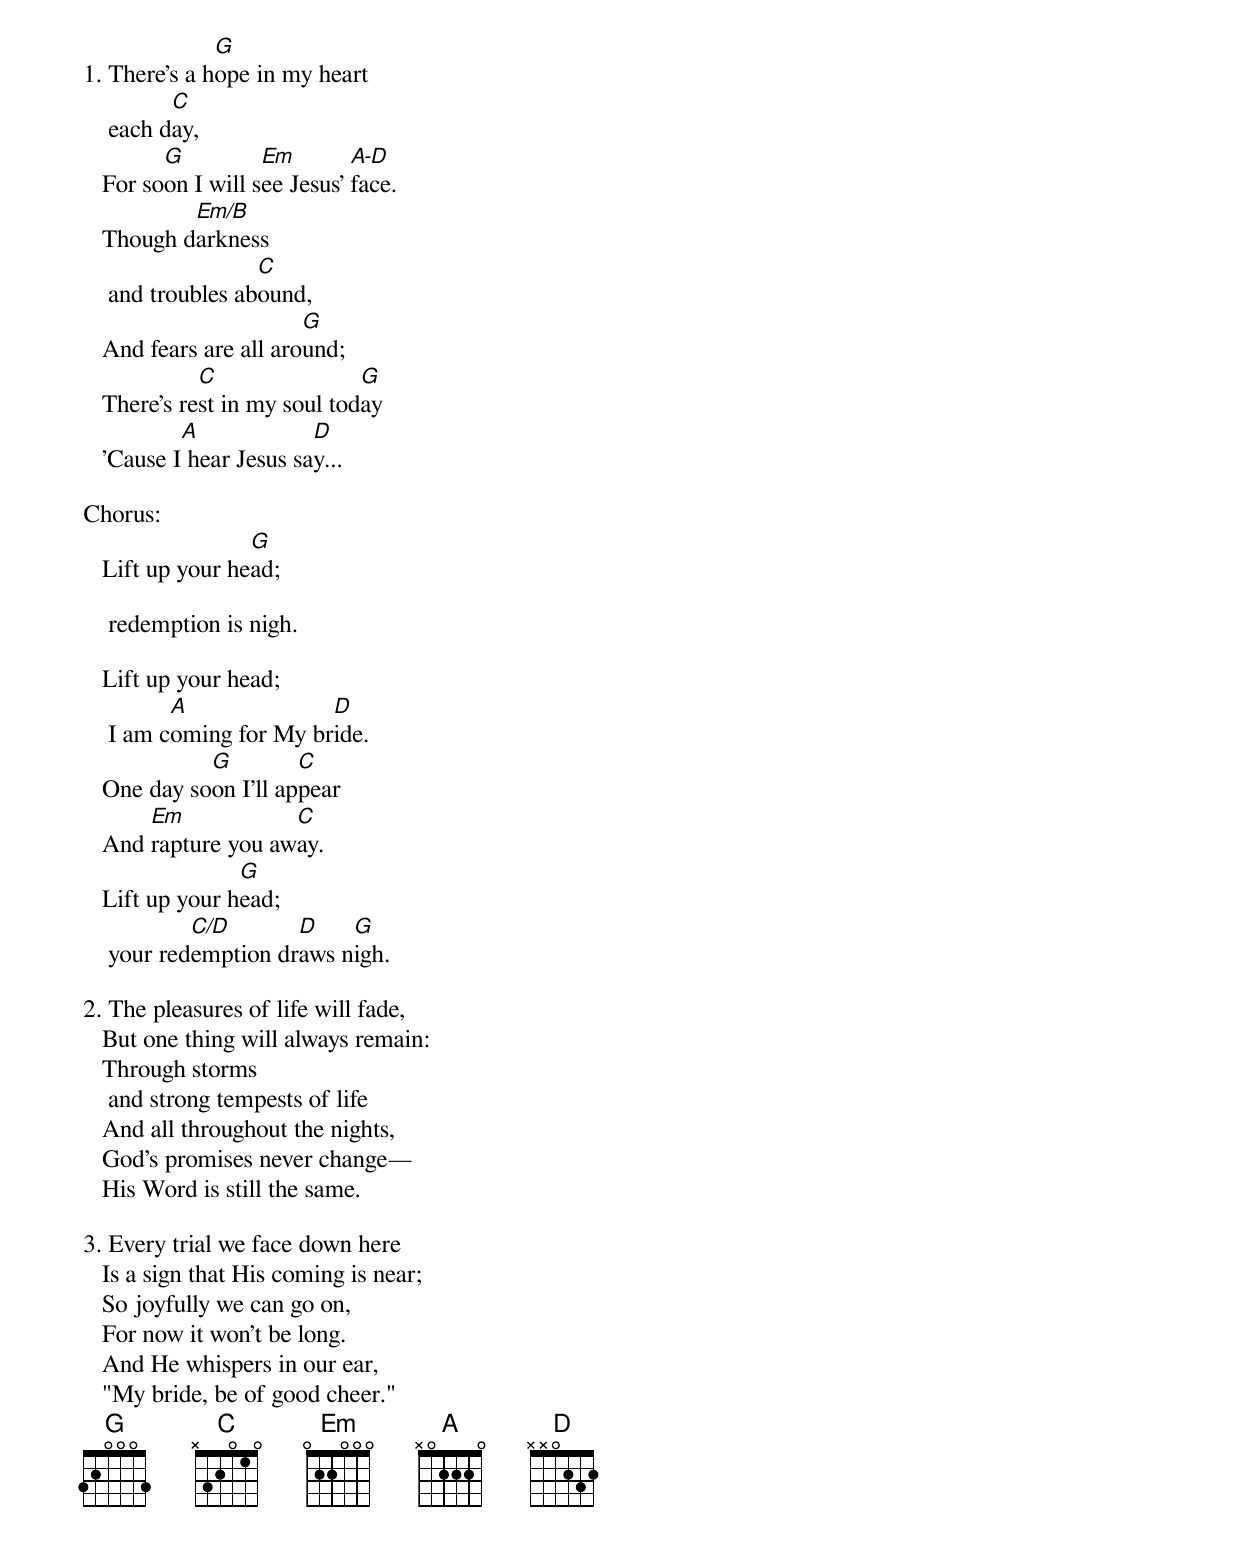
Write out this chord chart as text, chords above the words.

              G
1. There's a hope in my heart
          C
    each day,
         G          Em        A-D
   For soon I will see Jesus' face.
           Em/B
   Though darkness
                   C
    and troubles abound,
                        G
   And fears are all around;
             C                G
   There's rest in my soul today
           A             D
   'Cause I hear Jesus say...

Chorus:
                  G
   Lift up your head;

    redemption is nigh.

   Lift up your head;
          A              D
    I am coming for My bride.
             G         C
   One day soon I'll appear
       Em            C
   And rapture you away.
                 G
   Lift up your head;
            C/D       D    G
    your redemption draws nigh.

2. The pleasures of life will fade,
   But one thing will always remain:
   Through storms
    and strong tempests of life
   And all throughout the nights,
   God's promises never change—
   His Word is still the same.

3. Every trial we face down here
   Is a sign that His coming is near;
   So joyfully we can go on,
   For now it won't be long.
   And He whispers in our ear,
   "My bride, be of good cheer."
